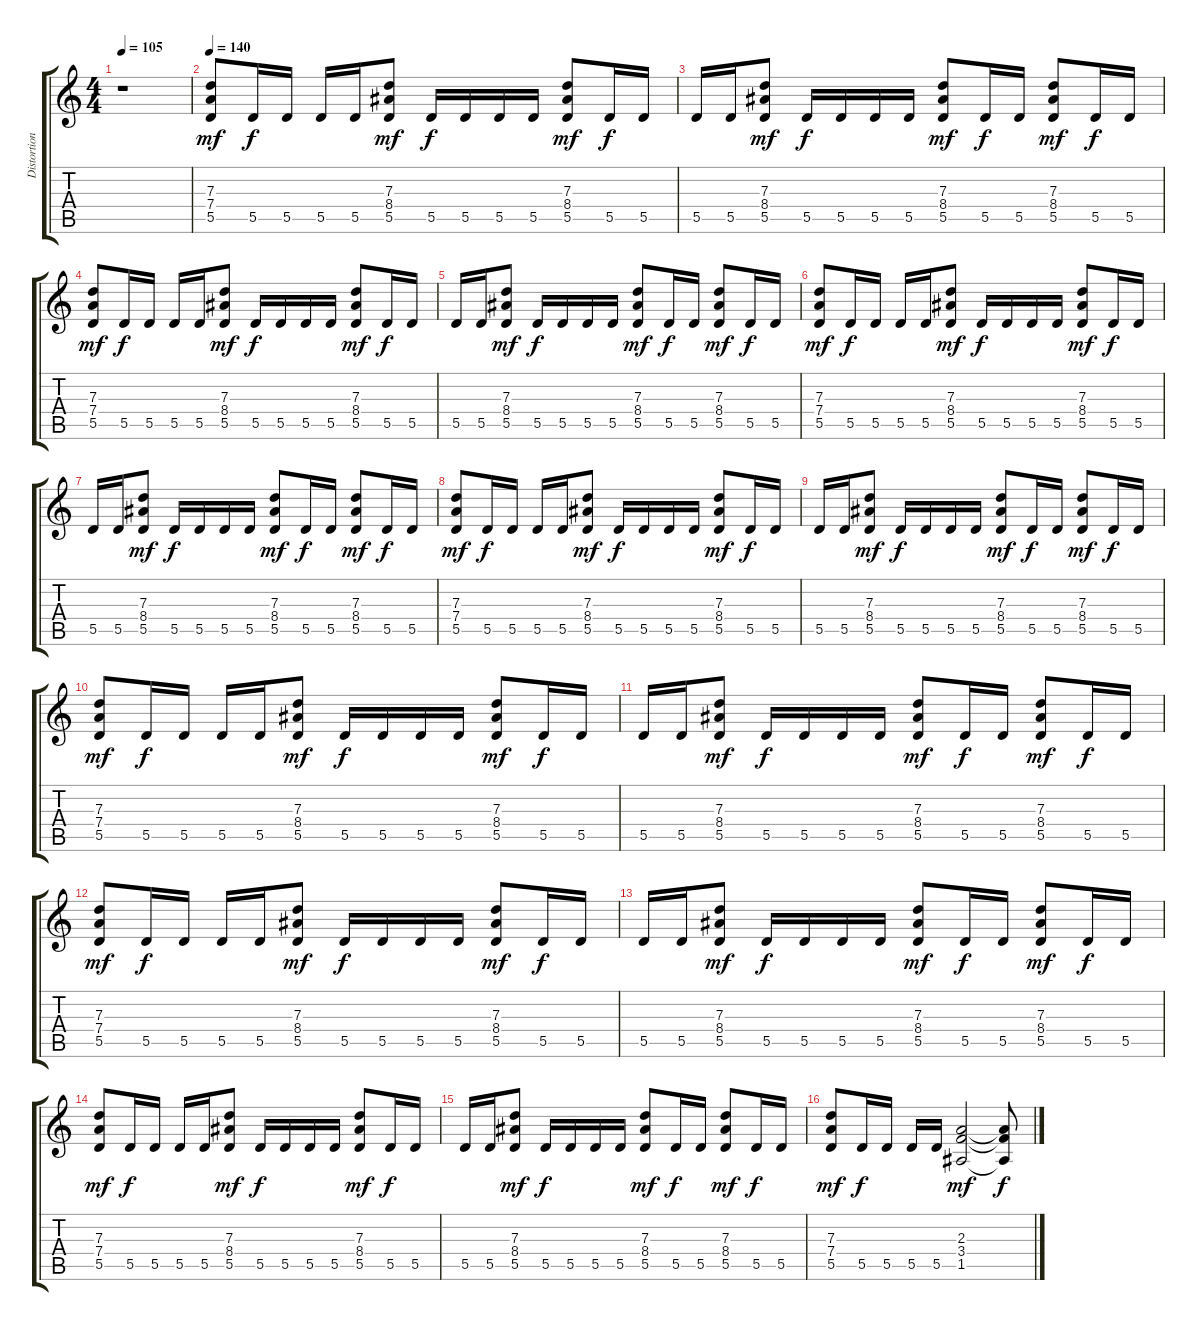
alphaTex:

\track ("Distortion Guitar" "Distortion") {instrument distortionguitar}
\staff {score tabs}
\tuning (E4 B3 G3 D3 A2 E2) {hide}
\ts (4 4)
\tempo 105
\clef g2
\ks c
r.1{dy mf} |
\tempo 140
(7.3 7.4 5.5).8 5.5.16{dy f} 5.5.16 5.5.16 5.5.16 (7.3 8.4 5.5).8{dy mf} 5.5.16{dy f} 5.5.16 5.5.16 5.5.16 (7.3 8.4 5.5).8{dy mf} 5.5.16{dy f} 5.5.16 |
5.5.16 5.5.16 (7.3 8.4 5.5).8{dy mf} 5.5.16{dy f} 5.5.16 5.5.16 5.5.16 (7.3 8.4 5.5).8{dy mf} 5.5.16{dy f} 5.5.16 (7.3 8.4 5.5).8{dy mf} 5.5.16{dy f} 5.5.16 |
(7.3 7.4 5.5).8{dy mf} 5.5.16{dy f} 5.5.16 5.5.16 5.5.16 (7.3 8.4 5.5).8{dy mf} 5.5.16{dy f} 5.5.16 5.5.16 5.5.16 (7.3 8.4 5.5).8{dy mf} 5.5.16{dy f} 5.5.16 |
5.5.16 5.5.16 (7.3 8.4 5.5).8{dy mf} 5.5.16{dy f} 5.5.16 5.5.16 5.5.16 (7.3 8.4 5.5).8{dy mf} 5.5.16{dy f} 5.5.16 (7.3 8.4 5.5).8{dy mf} 5.5.16{dy f} 5.5.16 |
(7.3 7.4 5.5).8{dy mf} 5.5.16{dy f} 5.5.16 5.5.16 5.5.16 (7.3 8.4 5.5).8{dy mf} 5.5.16{dy f} 5.5.16 5.5.16 5.5.16 (7.3 8.4 5.5).8{dy mf} 5.5.16{dy f} 5.5.16 |
5.5.16 5.5.16 (7.3 8.4 5.5).8{dy mf} 5.5.16{dy f} 5.5.16 5.5.16 5.5.16 (7.3 8.4 5.5).8{dy mf} 5.5.16{dy f} 5.5.16 (7.3 8.4 5.5).8{dy mf} 5.5.16{dy f} 5.5.16 |
(7.3 7.4 5.5).8{dy mf} 5.5.16{dy f} 5.5.16 5.5.16 5.5.16 (7.3 8.4 5.5).8{dy mf} 5.5.16{dy f} 5.5.16 5.5.16 5.5.16 (7.3 8.4 5.5).8{dy mf} 5.5.16{dy f} 5.5.16 |
5.5.16 5.5.16 (7.3 8.4 5.5).8{dy mf} 5.5.16{dy f} 5.5.16 5.5.16 5.5.16 (7.3 8.4 5.5).8{dy mf} 5.5.16{dy f} 5.5.16 (7.3 8.4 5.5).8{dy mf} 5.5.16{dy f} 5.5.16 |
(7.3 7.4 5.5).8{dy mf} 5.5.16{dy f} 5.5.16 5.5.16 5.5.16 (7.3 8.4 5.5).8{dy mf} 5.5.16{dy f} 5.5.16 5.5.16 5.5.16 (7.3 8.4 5.5).8{dy mf} 5.5.16{dy f} 5.5.16 |
5.5.16 5.5.16 (7.3 8.4 5.5).8{dy mf} 5.5.16{dy f} 5.5.16 5.5.16 5.5.16 (7.3 8.4 5.5).8{dy mf} 5.5.16{dy f} 5.5.16 (7.3 8.4 5.5).8{dy mf} 5.5.16{dy f} 5.5.16 |
(7.3 7.4 5.5).8{dy mf} 5.5.16{dy f} 5.5.16 5.5.16 5.5.16 (7.3 8.4 5.5).8{dy mf} 5.5.16{dy f} 5.5.16 5.5.16 5.5.16 (7.3 8.4 5.5).8{dy mf} 5.5.16{dy f} 5.5.16 |
5.5.16 5.5.16 (7.3 8.4 5.5).8{dy mf} 5.5.16{dy f} 5.5.16 5.5.16 5.5.16 (7.3 8.4 5.5).8{dy mf} 5.5.16{dy f} 5.5.16 (7.3 8.4 5.5).8{dy mf} 5.5.16{dy f} 5.5.16 |
(7.3 7.4 5.5).8{dy mf} 5.5.16{dy f} 5.5.16 5.5.16 5.5.16 (7.3 8.4 5.5).8{dy mf} 5.5.16{dy f} 5.5.16 5.5.16 5.5.16 (7.3 8.4 5.5).8{dy mf} 5.5.16{dy f} 5.5.16 |
5.5.16 5.5.16 (7.3 8.4 5.5).8{dy mf} 5.5.16{dy f} 5.5.16 5.5.16 5.5.16 (7.3 8.4 5.5).8{dy mf} 5.5.16{dy f} 5.5.16 (7.3 8.4 5.5).8{dy mf} 5.5.16{dy f} 5.5.16 |
(7.3 7.4 5.5).8{dy mf} 5.5.16{dy f} 5.5.16 5.5.16 5.5.16 (2.3 3.4 1.5).2{dy mf} (2.3{t} 3.4{t} 1.5{t}).8{dy f}
